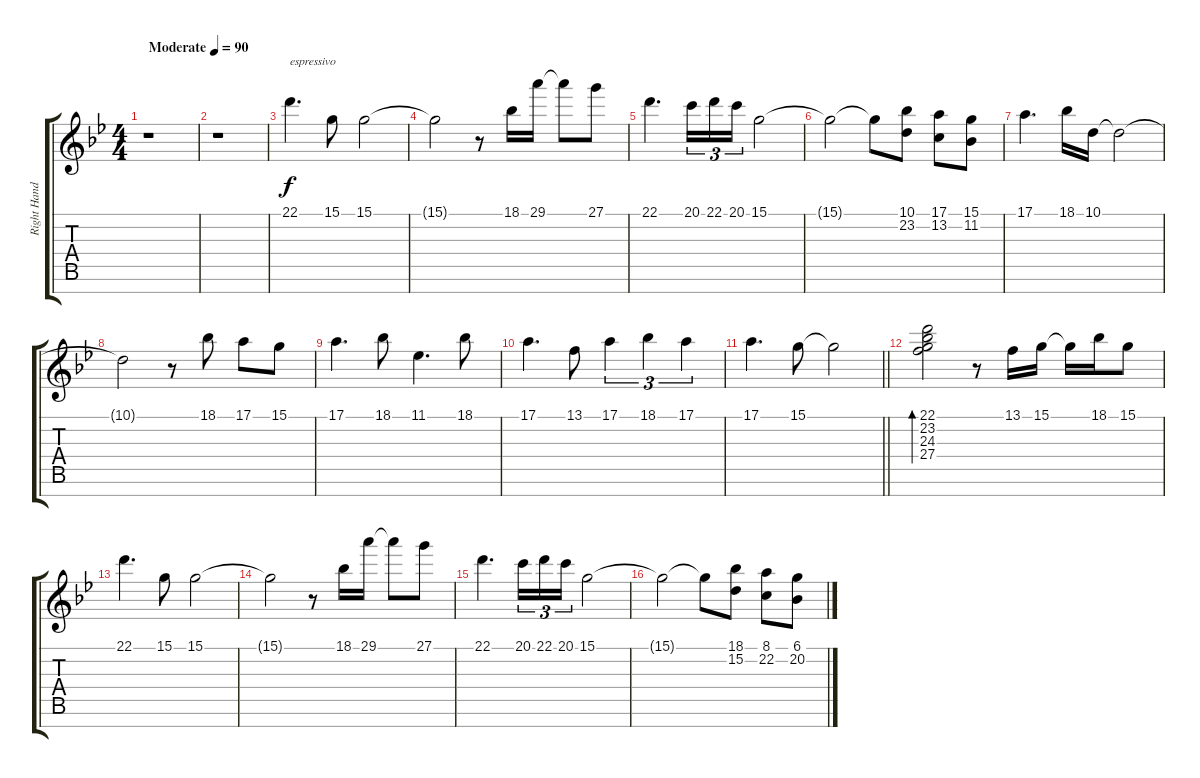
\track ("Right Hand" "Right Hand") {instrument acousticgrandpiano}
\staff {score tabs}
\tuning (E4 B3 G3 D3 A2 E2 B1) {hide}
\ts (4 4)
\tempo (90 "Moderate")
\clef g2
\ks bb
r.1{dy f instrument acousticgrandpiano} |
r.1 |
22.1.4{d txt "espressivo"} 15.1.8 15.1.2 |
15.1{t}.2 r.8 18.1.16 29.1.16 29.1{t}.8 27.1.8 |
22.1.4{d} 20.1.16{tu (3 2)} 22.1.16{tu (3 2)} 20.1.16{tu (3 2)} 15.1.2 |
15.1{t}.2 15.1{t}.8 (10.1 23.2).8 (17.1 13.2).8 (15.1 11.2).8 |
17.1.4{d} 18.1.16 10.1.16 10.1{t}.2 |
10.1{t}.2 r.8 18.1.8 17.1.8 15.1.8 |
17.1.4{d} 18.1.8 11.1.4{d} 18.1.8 |
17.1.4{d} 13.1.8 17.1.4{tu (3 2)} 18.1.4{tu (3 2)} 17.1.4{tu (3 2)} |
\barLineRight lightlight
17.1.4{d} 15.1.8 15.1{t}.2 |
(22.1 23.2 24.3 27.4).2{bd 240} r.8 13.1.16 15.1.16 15.1{t}.16 18.1.16 15.1.8 |
22.1.4{d} 15.1.8 15.1.2 |
15.1{t}.2 r.8 18.1.16 29.1.16 29.1{t}.8 27.1.8 |
22.1.4{d} 20.1.16{tu (3 2)} 22.1.16{tu (3 2)} 20.1.16{tu (3 2)} 15.1.2 |
15.1{t}.2 15.1{t}.8 (18.1 15.2).8 (8.1 22.2).8 (6.1 20.2).8
